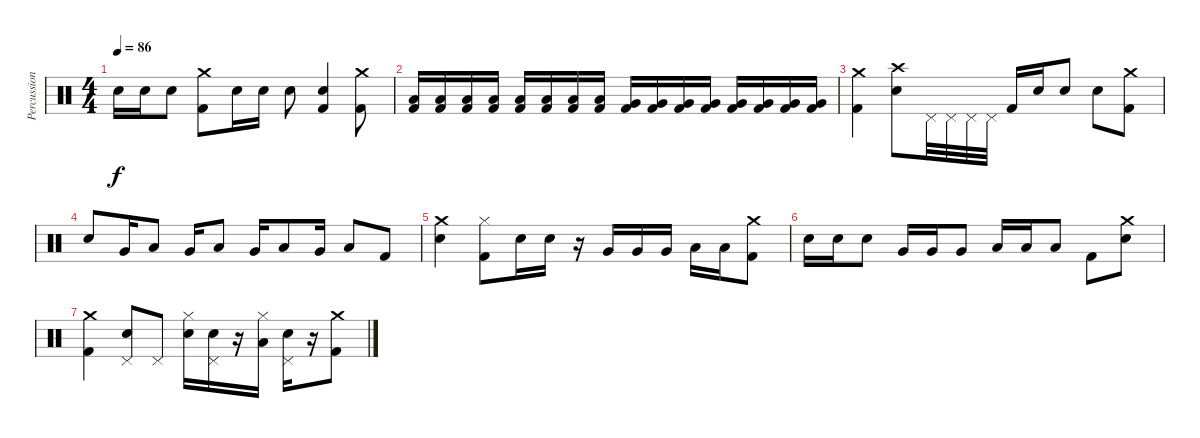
\track ("Percussions" "Percussion") {instrument percussion}
\staff {score}
\articulation defaults
\ts (4 4)
\tempo 86
\clef neutral
\ks c "Snare (hit) 2".16{dy f} "Snare (hit) 2".16 "Snare (hit) 2".8
("Crash medium (hit)" "Kick (hit) 2").8 "Snare (hit) 2".16 "Snare (hit) 2".16 "Snare (hit) 2".8 ("Snare (hit) 2" "Kick (hit) 2").4 ("Crash medium (hit)" "Kick (hit) 2").8 |
("Kick (hit) 2" "Low Floor Tom (hit)").16 ("Kick (hit) 2" "Low Floor Tom (hit)").16 ("Kick (hit) 2" "Low Floor Tom (hit)").16 ("Kick (hit) 2" "Low Floor Tom (hit)").16 ("Kick (hit) 2" "Low Floor Tom (hit)").16 ("Kick (hit) 2" "Low Floor Tom (hit)").16 ("Kick (hit) 2" "Low Floor Tom (hit)").16 ("Kick (hit) 2" "Low Floor Tom (hit)").16 ("Kick (hit) 2" "Very Low Tom (hit)").16 ("Kick (hit) 2" "Very Low Tom (hit)").16 ("Kick (hit) 2" "Very Low Tom (hit)").16 ("Kick (hit) 2" "Very Low Tom (hit)").16 ("Kick (hit) 2" "Very Low Tom (hit)").16 ("Kick (hit) 2" "Very Low Tom (hit)").16 ("Kick (hit) 2" "Very Low Tom (hit)").16 ("Kick (hit) 2" "Very Low Tom (hit)").16 |
("Crash medium (hit)" "Kick (hit) 2").4 ("Crash high (hit)" "Snare (hit) 2").8 "Pedal Hi-Hat (hit)".32 "Pedal Hi-Hat (hit)".32 "Pedal Hi-Hat (hit)".32 "Pedal Hi-Hat (hit)".32 "Kick (hit) 2".16 "Snare (hit) 2".16 "Snare (hit) 2".8 "Snare (hit) 2".8 ("Crash medium (hit)" "Kick (hit) 2").8 |
"Snare (hit) 2".8 "Very Low Tom (hit)".16 "Low Floor Tom (hit)".8 "Very Low Tom (hit)".16 "Low Floor Tom (hit)".8 "Very Low Tom (hit)".16 "Low Floor Tom (hit)".8 "Very Low Tom (hit)".16 "Low Floor Tom (hit)".8 "Kick (hit) 2".8 |
("Crash medium (hit)" "Snare (hit) 2").4 ("Hi-Hat (closed)" "Kick (hit) 2").8 "Snare (hit) 2".16 "Snare (hit) 2".16 r.16 "Very Low Tom (hit)".16 "Very Low Tom (hit)".16 "Very Low Tom (hit)".16 "Low Tom (hit)".16 "Low Tom (hit)".16 ("Crash medium (hit)" "Kick (hit) 2").8 |
"Snare (hit) 2".16 "Snare (hit) 2".16 "Snare (hit) 2".8 "Very Low Tom (hit)".16 "Very Low Tom (hit)".16 "Very Low Tom (hit)".8 "Low Floor Tom (hit)".16 "Low Floor Tom (hit)".16 "Low Floor Tom (hit)".8 "Kick (hit) 2".8 ("Crash medium (hit)" "Snare (hit) 2").8 |
("Crash medium (hit)" "Kick (hit) 2").4 ("Pedal Hi-Hat (hit)" "Snare (hit) 2").8 "Pedal Hi-Hat (hit)".8 ("Hi-Hat (closed)" "Snare (hit) 2").16 ("Pedal Hi-Hat (hit)" "Snare (hit) 2").16 r.16 ("Hi-Hat (closed)" "Low Floor Tom (hit)").16 ("Pedal Hi-Hat (hit)" "Snare (hit) 2").16 r.16 ("Crash medium (hit)" "Kick (hit) 2").8
